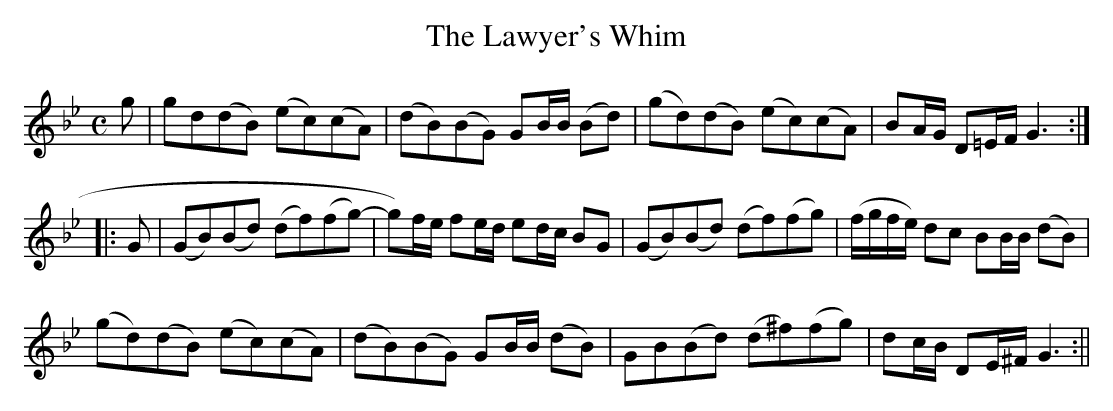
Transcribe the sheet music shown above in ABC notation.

X:1
T:Lawyer's Whim, The
M:C
L:1/8
K:Gmin
g | gd(dB) (ec)(cA) | (dB)(BG) GB/B/ (Bd) | (gd)(dB) (ec)(cA) | BA/G/ D=E/F/ G3 :|
|: G | (GB)(Bd) (df)(fg)- | g)f/e/ fe/d/ ed/c/ BG | (GB)(Bd) (df)(fg) | (f/g/f/e/) dc BB/B/ (dB) |
(gd)(dB) (ec)(cA) | (dB)(BG) GB/B/ (dB) | GB(Bd) (d^f)(fg) | dc/B/ DE/^F/ G3 :||
